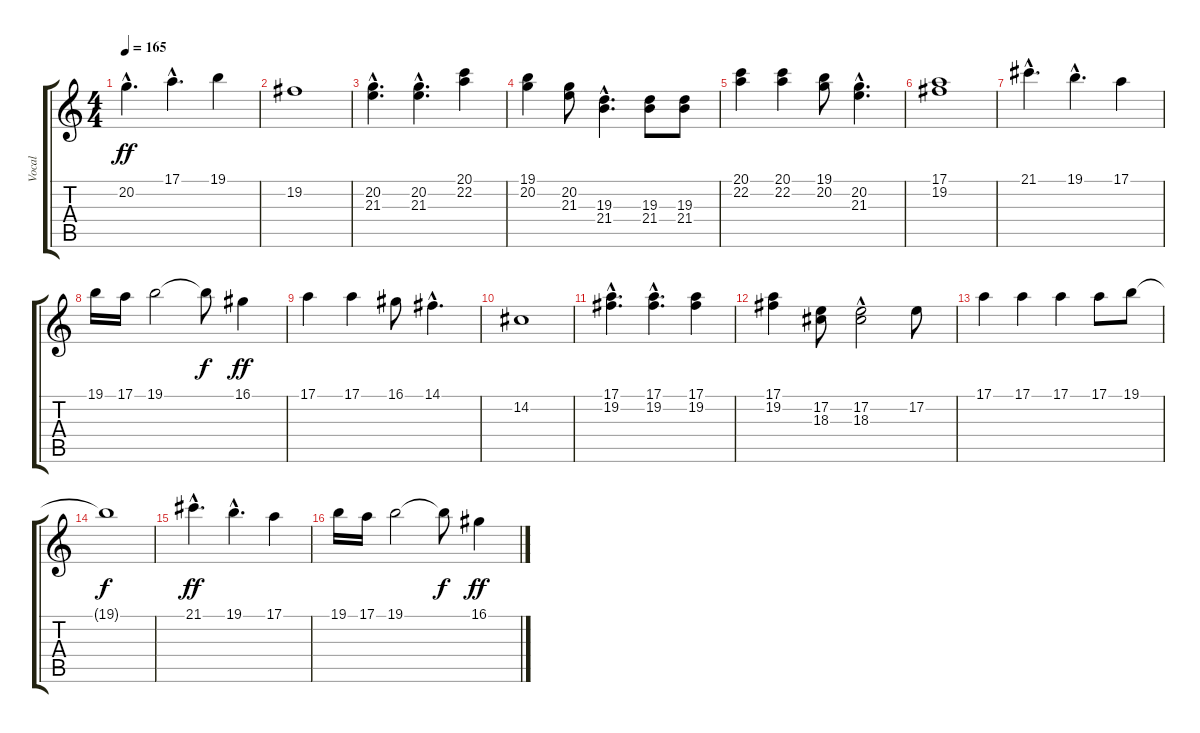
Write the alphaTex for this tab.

\track ("Vocal" "Vocal") {instrument rockorgan}
\staff {score tabs}
\tuning (E4 B3 G3 D3 A2 E2) {hide}
\ts (4 4)
\tempo 165
\clef g2
\ks c
20.2{hac}.4{d dy ff} 17.1{hac}.4{d} 19.1.4 |
19.2.1 |
(20.2{hac} 21.3{hac}).4{d} (20.2{hac} 21.3{hac}).4{d} (20.1 22.2).4 |
(19.1 20.2).4 (20.2 21.3).8 (19.3{hac} 21.4{hac}).4{d} (19.3 21.4).8 (19.3 21.4).8 |
(20.1 22.2).4 (20.1 22.2).4 (19.1 20.2).8 (20.2{hac} 21.3{hac}).4{d} |
(17.1 19.2).1 |
21.1{hac}.4{d} 19.1{hac}.4{d} 17.1.4 |
19.1.16 17.1.16 19.1.2 19.1{t}.8{dy f} 16.1.4{dy ff} |
17.1.4 17.1.4 16.1.8 14.1{hac}.4{d} |
14.2.1 |
(17.1{hac} 19.2{hac}).4{d} (17.1{hac} 19.2{hac}).4{d} (17.1 19.2).4 |
(17.1 19.2).4 (17.2 18.3).8 (17.2 18.3{hac}).2 17.2.8 |
17.1.4 17.1.4 17.1.4 17.1.8 19.1.8 |
19.1{t}.1{dy f} |
21.1{hac}.4{d dy ff} 19.1{hac}.4{d} 17.1.4 |
19.1.16 17.1.16 19.1.2 19.1{t}.8{dy f} 16.1.4{dy ff}
